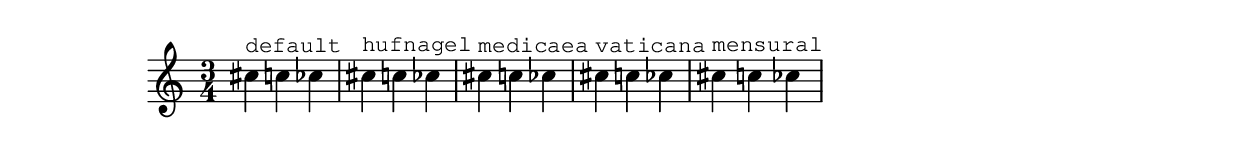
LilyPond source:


\header {
texidoc = "@cindex Ancient Accidentals
Accidentals are available in different ancient styles, which all
are collected here.
"
}

\version "2.17.6"

\relative c'' {
      \time 3/4
      % FIXME: standard vs default, alteration-FOO vs FOO-alteration
      \override Staff.Accidental.glyph-name-alist = #standard-alteration-glyph-name-alist
      cis^\markup { \typewriter default } c ces  

      \override Staff.Accidental.glyph-name-alist = #alteration-hufnagel-glyph-name-alist
      cis^\markup { \typewriter hufnagel } c ces  

      \override Staff.Accidental.glyph-name-alist = #alteration-medicaea-glyph-name-alist
      cis^\markup { \typewriter medicaea } c ces  

      \override Staff.Accidental.glyph-name-alist = #alteration-vaticana-glyph-name-alist
      cis^\markup { \typewriter vaticana } c ces  

      \override Staff.Accidental.glyph-name-alist = #alteration-mensural-glyph-name-alist
      cis^\markup { \typewriter mensural } c ces  
}
